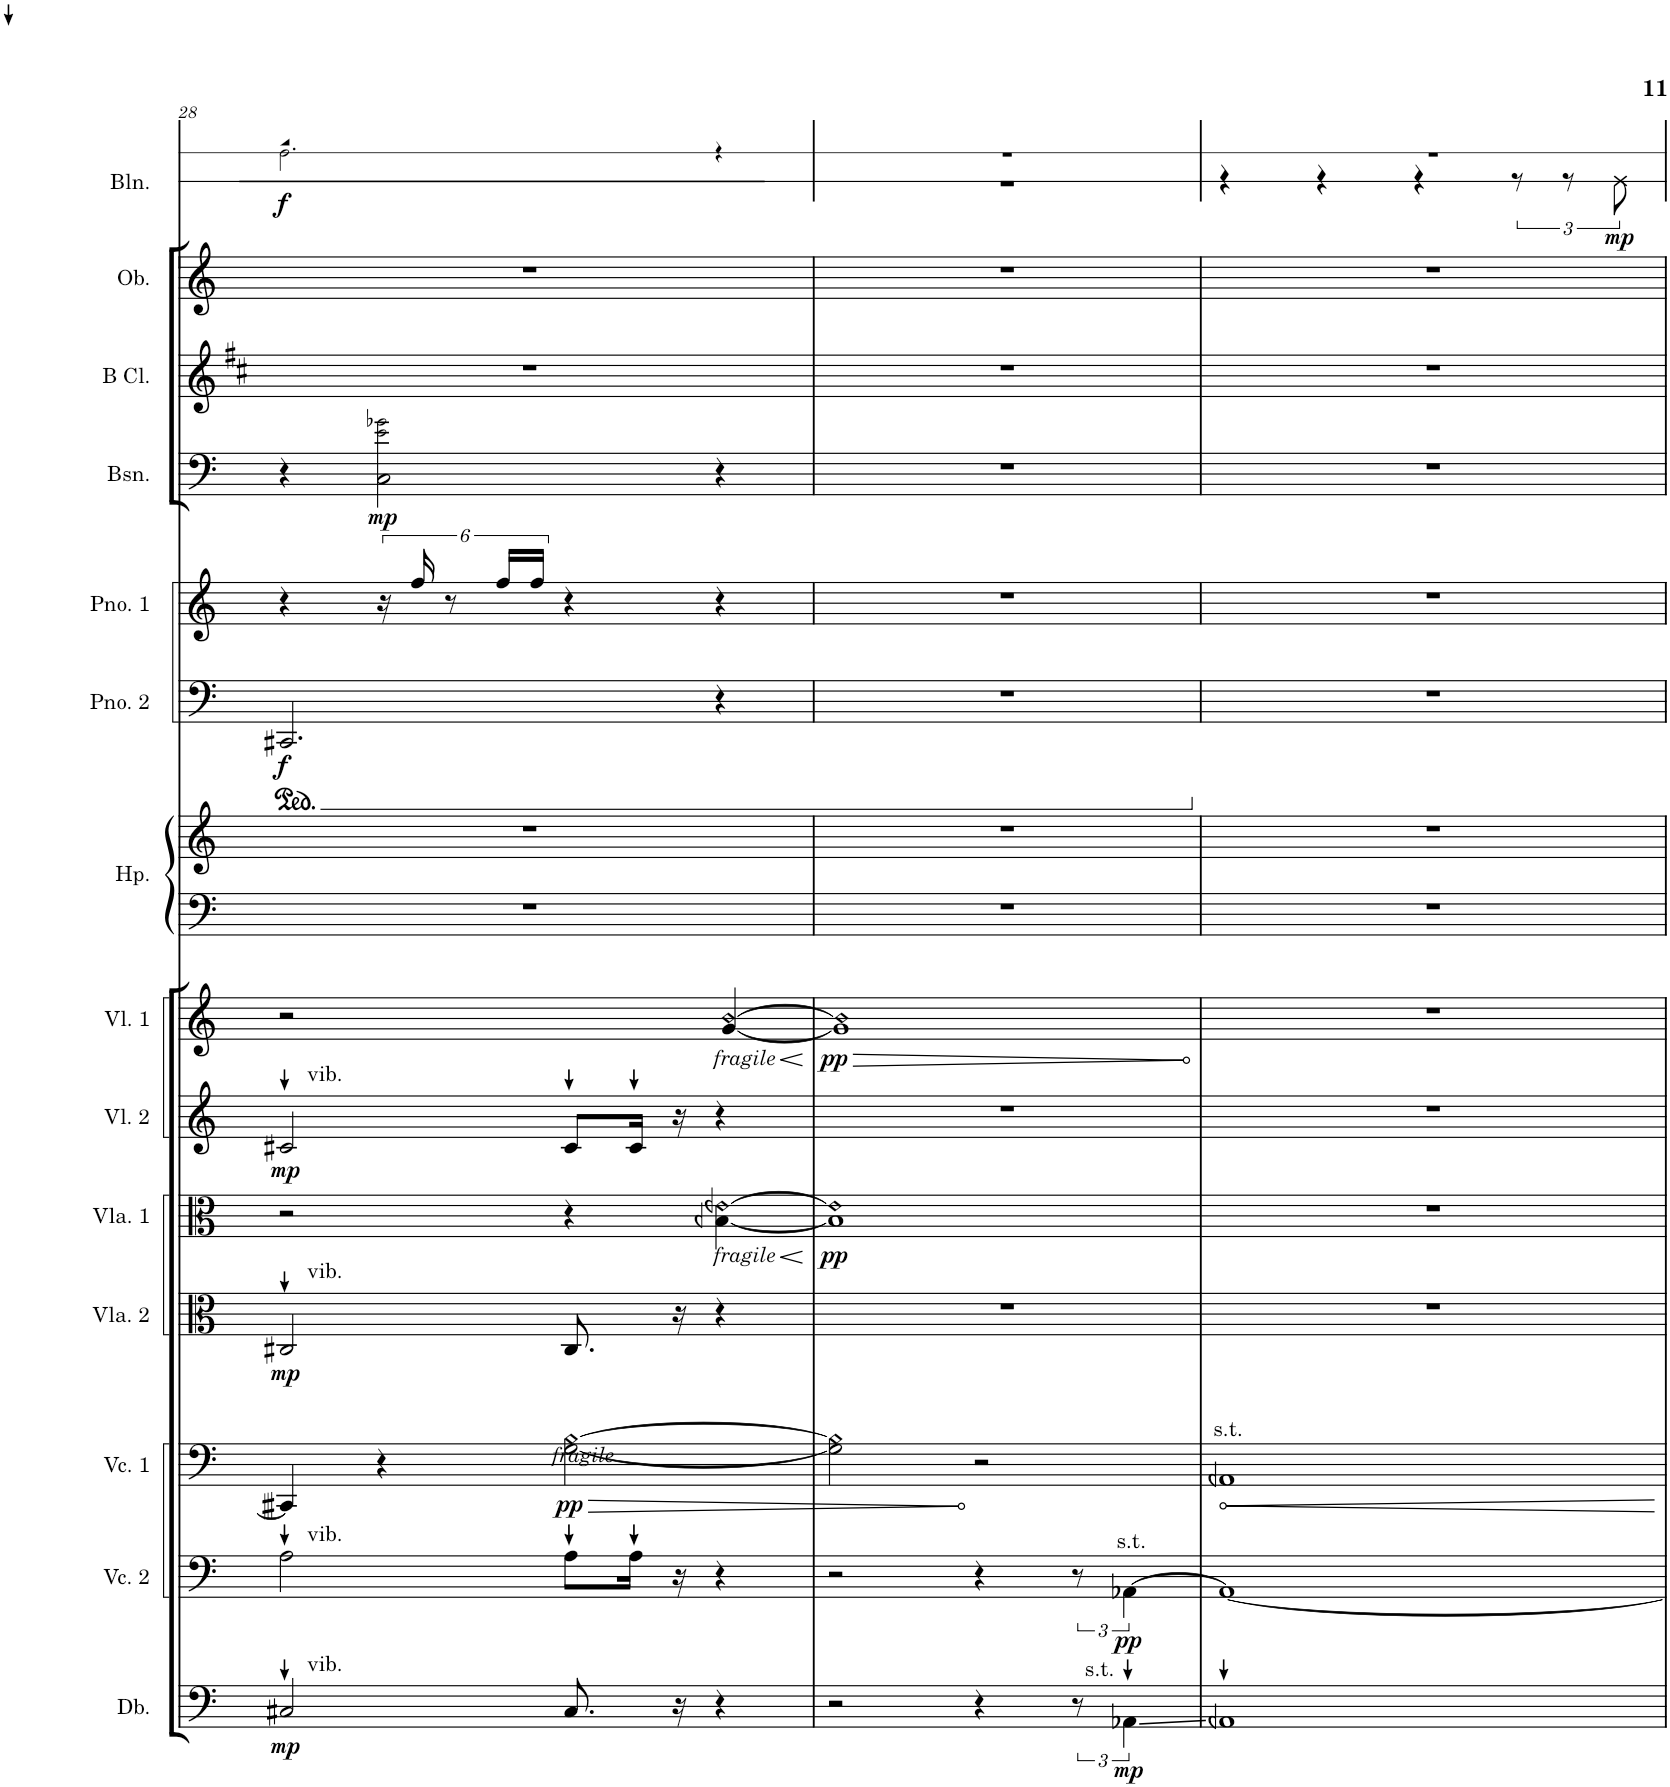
**kern	**dynam	**kern	**dynam	**kern	**dynam	**kern	**dynam	**kern	**dynam	**kern	**dynam	**kern	**dynam	**kern	**kern	**kern	**kern	**dynam	**kern	**dynam	**kern	**kern	**kern	**dynam	**kern
*part14	*part14	*part13	*part13	*part12	*part12	*part11	*part11	*part10	*part10	*part9	*part9	*part8	*part8	*part7	*part7	*part6	*part6	*part6	*part5	*part5	*part4	*part3	*part2	*part2	*part1
*staff16	*staff16	*staff15	*staff15	*staff14	*staff14	*staff13	*staff13	*staff12	*staff12	*staff11	*staff11	*staff10	*staff10	*staff9	*staff8	*staff7	*staff6	*staff6/7	*staff5	*staff5	*staff4	*staff3	*staff2	*staff2	*staff1
*I"Double Bass	*	*I"Violoncello 2	*	*I"Violoncello 1	*	*I"Viola 2	*	*I"Viola 1	*	*I"Violin 2	*	*I"Violin 1	*	*I"Harp	*	*I"Piano 1	*	*	*I"Bassoon	*	*I"Clarinet in B	*I"Oboe	*I"Balloon	*	*I"atmen
*I'Db.	*	*I'Vc. 2	*	*I'Vc. 1	*	*I'Vla. 2	*	*I'Vla. 1	*	*I'Vl. 2	*	*I'Vl. 1	*	*I'Hp.	*	*I'Pno. 1	*	*	*I'Bsn.	*	*	*I'Ob.	*I'Bln.	*	*
!!LO:PB:g=z
*clefF4	*	*clefF4	*	*clefF4	*	*clefC3	*	*clefC3	*	*clefG2	*	*clefG2	*	*clefF4	*clefG2	*clefF4	*clefG2	*	*clefC3	*	*clefG2	*clefG2	*clefG2	*	*clefG2
*Trd7c12	*	*	*	*	*	*	*	*	*	*	*	*	*	*	*	*	*	*	*	*	*Trd1c2	*	*Trd-7c-12	*	*
*k[]	*	*k[]	*	*k[]	*	*k[]	*	*k[]	*	*k[]	*	*k[]	*	*k[]	*k[]	*k[]	*k[]	*	*k[]	*	*k[f#c#]	*k[]	*k[]	*	*k[]
*M4/4	*	*M4/4	*	*M4/4	*	*M4/4	*	*M4/4	*	*M4/4	*	*M4/4	*	*M4/4	*M4/4	*M4/4	*M4/4	*	*M4/4	*	*M4/4	*M4/4	*M4/4	*	*M4/4
=28	=28	=28	=28	=28	=28	=28	=28	=28	=28	=28	=28	=28	=28	=28	=28	=28	=28	=28	=28	=28	=28	=28	=28	=28	=28
*	*	*	*	*^	*	*	*	*^	*	*	*	*^	*	*	*	*	*	*	*	*	*	*	*	*	*
!	!	!	!	!	!	!	!	!	!	!	!	!LO:TX:a:t=vib.	!	!	!	!	!	!	!	!	!	!	!	!	!	!	!	!
!	!	!	!	!	!	!	!LO:TX:a:t=vib.	!	!	!	!	!	!	!	!	!	!	!	!	!	!	!	!	!	!	!	!	!
!	!	!LO:TX:a:t=vib.	!	!	!	!	!	!	!	!	!	!	!	!	!	!	!	!	!	!	!	!	!	!	!	!	!	!
!LO:TX:a:t=vib.	!	!	!	!	!	!	!	!	!	!	!	!	!	!	!	!	!	!	!	!	!	!	!	!	!	!	!	!
!	!LO:DY:b	!	!	!	!	!	!	!LO:DY:b	!	!	!	!	!LO:DY:b	!	!	!	!	!	!	!	!LO:DY:b=2	!	!	!	!	!	!LO:DY:b	!
2C#X/	mp	2A\	.	4CCn/]	2ryy	.	2C#X/	mp	2r	2.ryy	.	2c#X/	mp	2r	2.ryy	.	1r	1r	2.CC#X/	4r	f	4r	.	1r	1r	2.ff	f	2.ff\
!	!	!	!	!	!	!	!	!	!	!	!	!	!	!	!	!	!	!	!	!	!	!	!LO:DY:b	!	!	!	!	!
.	.	.	.	4r	.	.	.	.	.	.	.	.	.	.	.	.	.	.	.	24r	.	2C\ 2e!\ 2g-X!\	mp	.	.	.	.	.
.	.	.	.	.	.	.	.	.	.	.	.	.	.	.	.	.	.	.	.	24ff/	.	.	.	.	.	.	.	.
.	.	.	.	.	.	.	.	.	.	.	.	.	.	.	.	.	.	.	.	12r	.	.	.	.	.	.	.	.
.	.	.	.	.	.	.	.	.	.	.	.	.	.	.	.	.	.	.	.	24ff/LL	.	.	.	.	.	.	.	.
.	.	.	.	.	.	.	.	.	.	.	.	.	.	.	.	.	.	.	.	24ff/JJ	.	.	.	.	.	.	.	.
!	!	!	!	!LO:TX:b:i:t=fragile	!	!	!	!	!	!	!	!	!	!	!	!	!	!	!	!	!	!	!	!	!	!	!	!
!	!	!	!	!LO:N:n=2:head=open	!	!LO:HP:b	!	!	!	!	!	!	!	!	!	!	!	!	!	!	!	!	!	!	!	!	!	!
!	!	!	!	!	!	!LO:DY:n=1:b	!	!	!	!	!	!	!	!	!	!	!	!	!	!	!	!	!	!	!	!	!	!
8.C#/	.	8A\L	.	[2G\ [2B\	[2bb	> pp	8.C#/	.	4r	.	.	8c#/L	.	4ryy	.	.	.	.	.	4r	.	.	.	.	.	.	.	.
.	.	16A\Jk	.	.	.	.	.	.	.	.	.	16c#/Jk	.	.	.	.	.	.	.	.	.	.	.	.	.	.	.	.
16r	.	16r	.	.	.	.	16r	.	.	.	.	16r	.	.	.	.	.	.	.	.	.	.	.	.	.	.	.	.
!	!	!	!	!	!	!	!	!	!	!	!	!	!	!LO:TX:b:i:t=fragile	!	!	!	!	!	!	!	!	!	!	!	!	!	!
!	!	!	!	!	!	!	!	!	!LO:TX:b:i:t=fragile	!	!	!	!	!	!	!	!	!	!	!	!	!	!	!	!	!	!	!
!	!	!	!	!	!	!	!	!	!LO:N:n=2:head=open	!	!LO:HP:b	!	!	!LO:N:n=2:head=open	!	!LO:HP:b	!	!	!	!	!	!	!	!	!	!	!	!
4r	.	4r	.	.	.	.	4r	.	[4Bn\ [4en\	[4bbn	<	4r	.	[4g/ [4b/	[4bbb	<	.	.	4r	4r	.	4r	.	.	.	4ff	.	4r
*	*	*	*	*v	*v	*	*	*	*v	*v	*	*	*	*v	*v	*	*	*	*	*	*	*	*	*	*	*	*	*
.	.	.	.	.	.	.	.	.	[	.	.	.	[	.	.	.	.	.	.	.	.	.	.	.	.
=29-	=29-	=29-	=29-	=29-	=29-	=29-	=29-	=29-	=29-	=29-	=29-	=29-	=29-	=29-	=29-	=29-	=29-	=29-	=29-	=29-	=29-	=29-	=29-	=29-	=29-
!	!	!	!	!LO:N:n=2:head=open	!	!	!	!LO:N:n=2:head=open	!LO:DY:b	!	!	!LO:N:n=2:head=open	!LO:HP:b	!	!	!	!	!	!	!	!	!	!	!	!
*	*	*	*	*^	*	*	*	*^	*	*	*	*^	*	*	*	*	*	*	*	*	*	*	*	*	*
!	!	!	!	!	!	!	!	!	!	!	!	!	!	!	!	!LO:DY:n=1:b	!	!	!	!	!	!	!	!	!	!	!	!
2r	.	2r	.	2G\] 2B\]	2bb]	.	1r	.	1B] 1e]	1bbn]	pp	1r	.	1g] 1b]	2.bbb]	> pp	1r	1r	1r	1r	.	1r	.	1r	1r	1r	.	1r
4r	.	4r	.	2r	2ryy	]	.	.	.	.	.	.	.	.	.	.	.	.	.	.	.	.	.	.	.	.	.	.
12r	.	12r	.	.	.	.	.	.	.	.	.	.	.	.	4bbb	.	.	.	.	.	.	.	.	.	.	.	.	.
!	!	!LO:TX:a:t=s.t.	!	!	!	!	!	!	!	!	!	!	!	!	!	!	!	!	!	!	!	!	!	!	!	!	!	!
!LO:TX:a:t=s.t.	!	!	!	!	!	!	!	!	!	!	!	!	!	!	!	!	!	!	!	!	!	!	!	!	!	!	!	!
!	!LO:DY:b	!	!LO:DY:b	!	!	!	!	!	!	!	!	!	!	!	!	!	!	!	!	!	!	!	!	!	!	!	!	!
6AA-X\	mp	[6AA-X\	pp	.	.	.	.	.	.	.	.	.	.	.	.	.	.	.	.	.	.	.	.	.	.	.	.	.
*	*	*	*	*v	*v	*	*	*	*v	*v	*	*	*	*v	*v	*	*	*	*	*	*	*	*	*	*	*	*	*
.	.	.	.	.	.	.	.	.	.	.	.	.	]	.	.	.	.	.	.	.	.	.	.	.	.
=30-	=30-	=30-	=30-	=30-	=30-	=30-	=30-	=30-	=30-	=30-	=30-	=30-	=30-	=30-	=30-	=30-	=30-	=30-	=30-	=30-	=30-	=30-	=30-	=30-	=30-
!	!	!	!	!LO:TX:a:t=s.t.	!	!	!	!	!	!	!	!	!	!	!	!	!	!	!	!	!	!	!	!	!
!	!	!	!	!	!LO:HP:b	!	!	!	!	!	!	!	!	!	!	!	!	!	!	!	!	!	!	!	!
1AAn	.	1AA-_	.	1AAn	<	1r	.	1r	.	1r	.	1r	.	1r	1r	1r	1r	.	1r	.	1r	1r	4r	.	1r
.	.	.	.	.	.	.	.	.	.	.	.	.	.	.	.	.	.	.	.	.	.	.	4r	.	.
.	.	.	.	.	.	.	.	.	.	.	.	.	.	.	.	.	.	.	.	.	.	.	4r	.	.
.	.	.	.	.	.	.	.	.	.	.	.	.	.	.	.	.	.	.	.	.	.	.	12r	.	.
.	.	.	.	.	.	.	.	.	.	.	.	.	.	.	.	.	.	.	.	.	.	.	12r	.	.
!	!	!	!	!	!	!	!	!	!	!	!	!	!	!	!	!	!	!	!	!	!	!	!	!LO:DY:b	!
.	.	.	.	.	.	.	.	.	.	.	.	.	.	.	.	.	.	.	.	.	.	.	12ff\	mp	.
.	.	.	.	.	[	.	.	.	.	.	.	.	.	.	.	.	.	.	.	.	.	.	.	.	.
=-	=-	=-	=-	=-	=-	=-	=-	=-	=-	=-	=-	=-	=-	=-	=-	=-	=-	=-	=-	=-	=-	=-	=-	=-	=-
*-	*-	*-	*-	*-	*-	*-	*-	*-	*-	*-	*-	*-	*-	*-	*-	*-	*-	*-	*-	*-	*-	*-	*-	*-	*-
